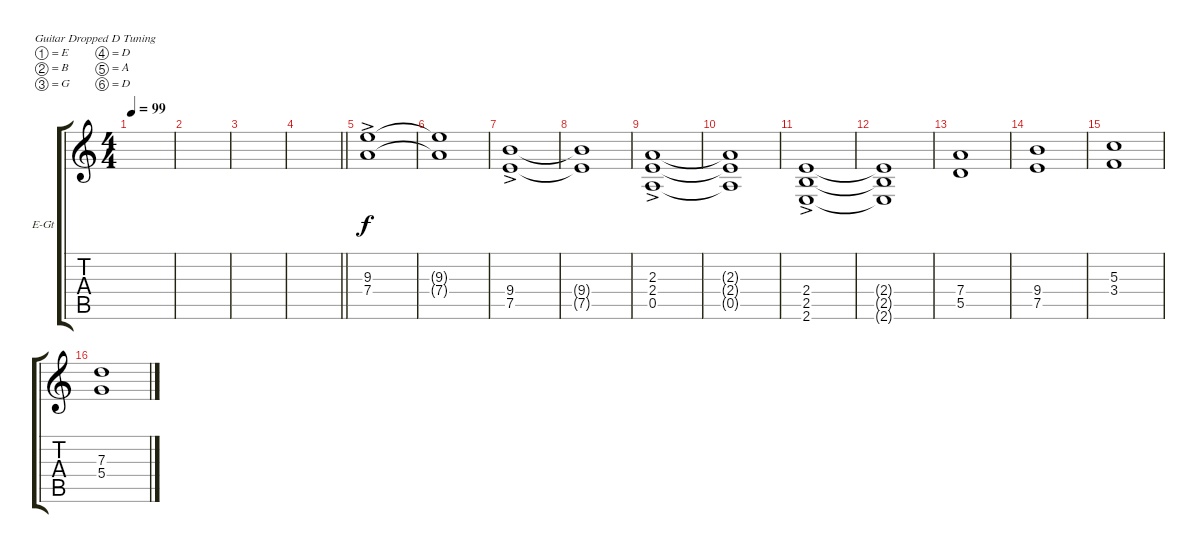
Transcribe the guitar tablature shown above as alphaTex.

\bracketExtendMode groupsimilarinstruments
\firstSystemTrackNameOrientation horizontal
\otherSystemsTrackNameOrientation horizontal
\track ("Guitar (White)" "E-Gt") {instrument electricguitarclean}
\staff {score tabs}
\tuning (E4 B3 G3 D3 A2 D2)
\ts (4 4)
\tempo 99
\clef g2
\ks c
|
|
|
\barLineRight lightlight
|
(7.4{ac} 9.3{ac}).1 |
(7.4{t} 9.3{t}).1 |
(7.5{ac} 9.4{ac}).1 |
(7.5{t} 9.4{t}).1 |
(0.5{ac} 2.4{ac} 2.3{ac}).1 |
(0.5{t} 2.4{t} 2.3{t}).1 |
(2.6{ac} 2.5{ac} 2.4{ac}).1 |
(2.6{t} 2.5{t} 2.4{t}).1 |
(7.4 5.5).1 |
(9.4 7.5).1 |
(3.4 5.3).1 |
(5.4 7.3).1
